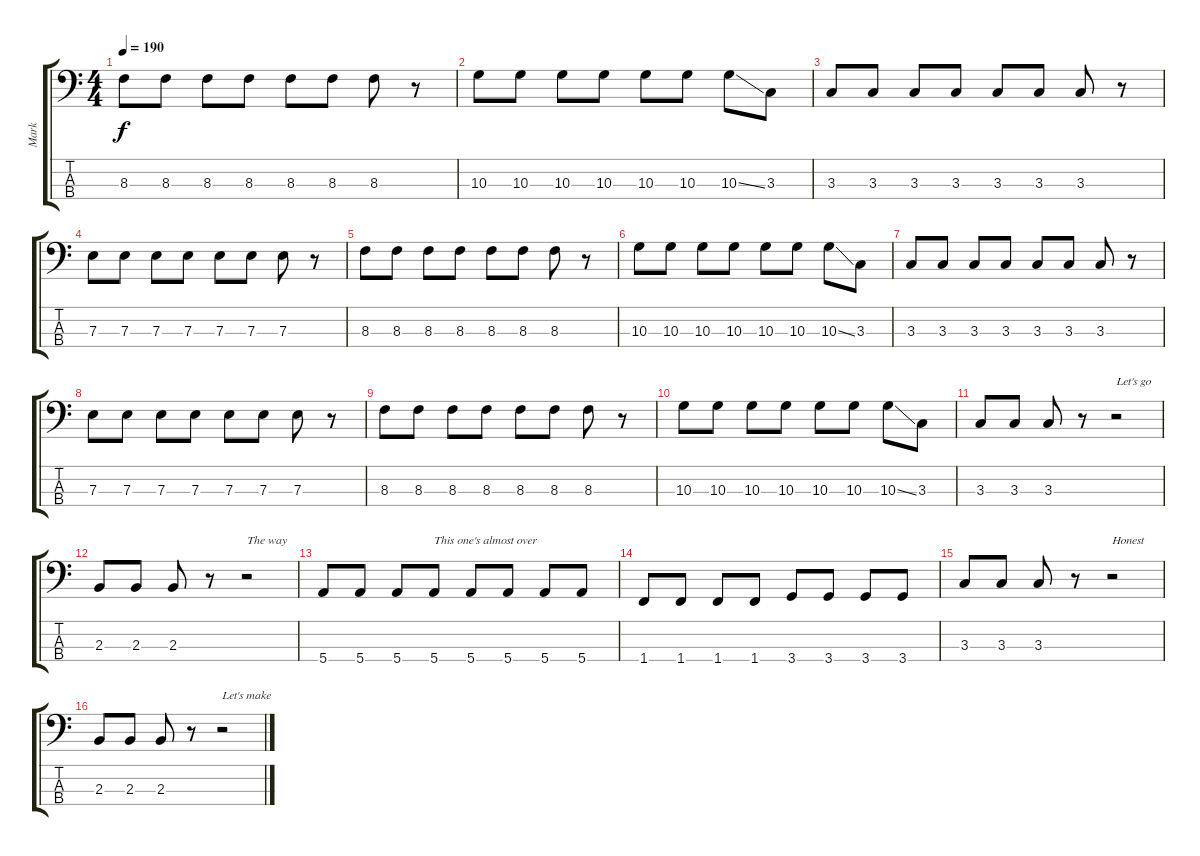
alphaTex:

\track ("Mark" "Mark") {instrument electricbasspick}
\staff {score tabs}
\tuning (G2 D2 A1 E1) {hide}
\ts (4 4)
\tempo 190
\clef f4
\ks c
8.3.8{dy f} 8.3.8 8.3.8 8.3.8 8.3.8 8.3.8 8.3.8 r.8 |
10.3.8 10.3.8 10.3.8 10.3.8 10.3.8 10.3.8 10.3{ss}.8 3.3.8 |
3.3.8 3.3.8 3.3.8 3.3.8 3.3.8 3.3.8 3.3.8 r.8 |
7.3.8 7.3.8 7.3.8 7.3.8 7.3.8 7.3.8 7.3.8 r.8 |
8.3.8 8.3.8 8.3.8 8.3.8 8.3.8 8.3.8 8.3.8 r.8 |
10.3.8 10.3.8 10.3.8 10.3.8 10.3.8 10.3.8 10.3{ss}.8 3.3.8 |
3.3.8 3.3.8 3.3.8 3.3.8 3.3.8 3.3.8 3.3.8 r.8 |
7.3.8 7.3.8 7.3.8 7.3.8 7.3.8 7.3.8 7.3.8 r.8 |
8.3.8 8.3.8 8.3.8 8.3.8 8.3.8 8.3.8 8.3.8 r.8 |
10.3.8 10.3.8 10.3.8 10.3.8 10.3.8 10.3.8 10.3{ss}.8 3.3.8 |
3.3.8{instrument electricbasspick} 3.3.8 3.3.8 r.8 r.2{txt "Let's go"} |
2.3.8 2.3.8 2.3.8 r.8 r.2{txt "The way"} |
5.4.8 5.4.8 5.4.8 5.4.8{txt "This one's almost over"} 5.4.8 5.4.8 5.4.8 5.4.8 |
1.4.8 1.4.8 1.4.8 1.4.8 3.4.8 3.4.8 3.4.8 3.4.8 |
3.3.8 3.3.8 3.3.8 r.8 r.2{txt "Honest"} |
2.3.8 2.3.8 2.3.8 r.8 r.2{txt "Let's make"}
